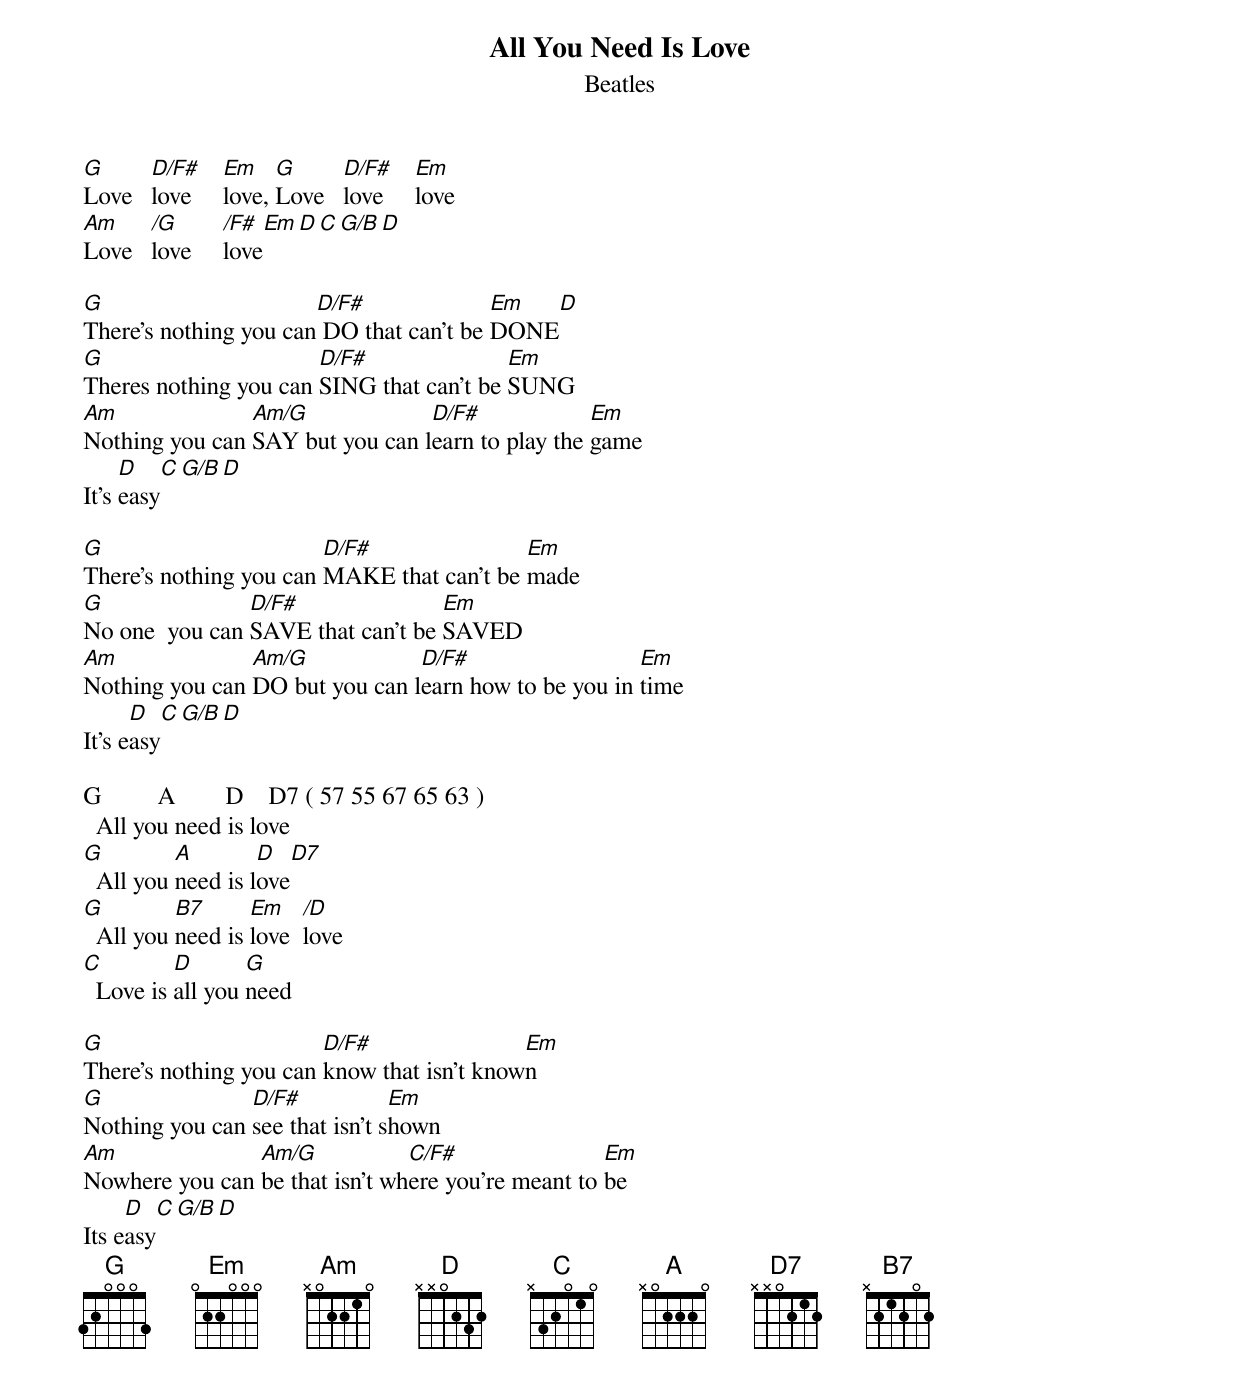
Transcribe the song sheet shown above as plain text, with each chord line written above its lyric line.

All You Need Is Love
Beatles

G      D/F#     Em    G      D/F#     Em
Love   love     love, Love   love     love
Am     /G       /F#   Em  D   C  G/B  D
Love   love     love

G                      D/F#              Em    D
There's nothing you can DO that can't be DONE
G                      D/F#               Em
Theres nothing you can SING that can't be SUNG
Am              Am/G             D/F#             Em
Nothing you can SAY but you can learn to play the game
     D    C   G/B  D
It's easy

G                       D/F#               Em
There's nothing you can MAKE that can't be made
G               D/F#               Em
No one  you can SAVE that can't be SAVED
Am              Am/G            D/F#                  Em
Nothing you can DO but you can learn how to be you in time
      D    C  G/B   D
It's easy

G         A        D    D7 ( 57 55 67 65 63 )
  All you need is love
G         A        D    D7
  All you need is love
G         B7      Em    /D
  All you need is love  love
C         D       G
  Love is all you need

G                       D/F#                Em
There's nothing you can know that isn't known
G               D/F#            Em
Nothing you can see that isn't shown
Am              Am/G            C/F#                Em
Nowhere you can be that isn't where you're meant to be
     D   C  G/B  D
Its easy
